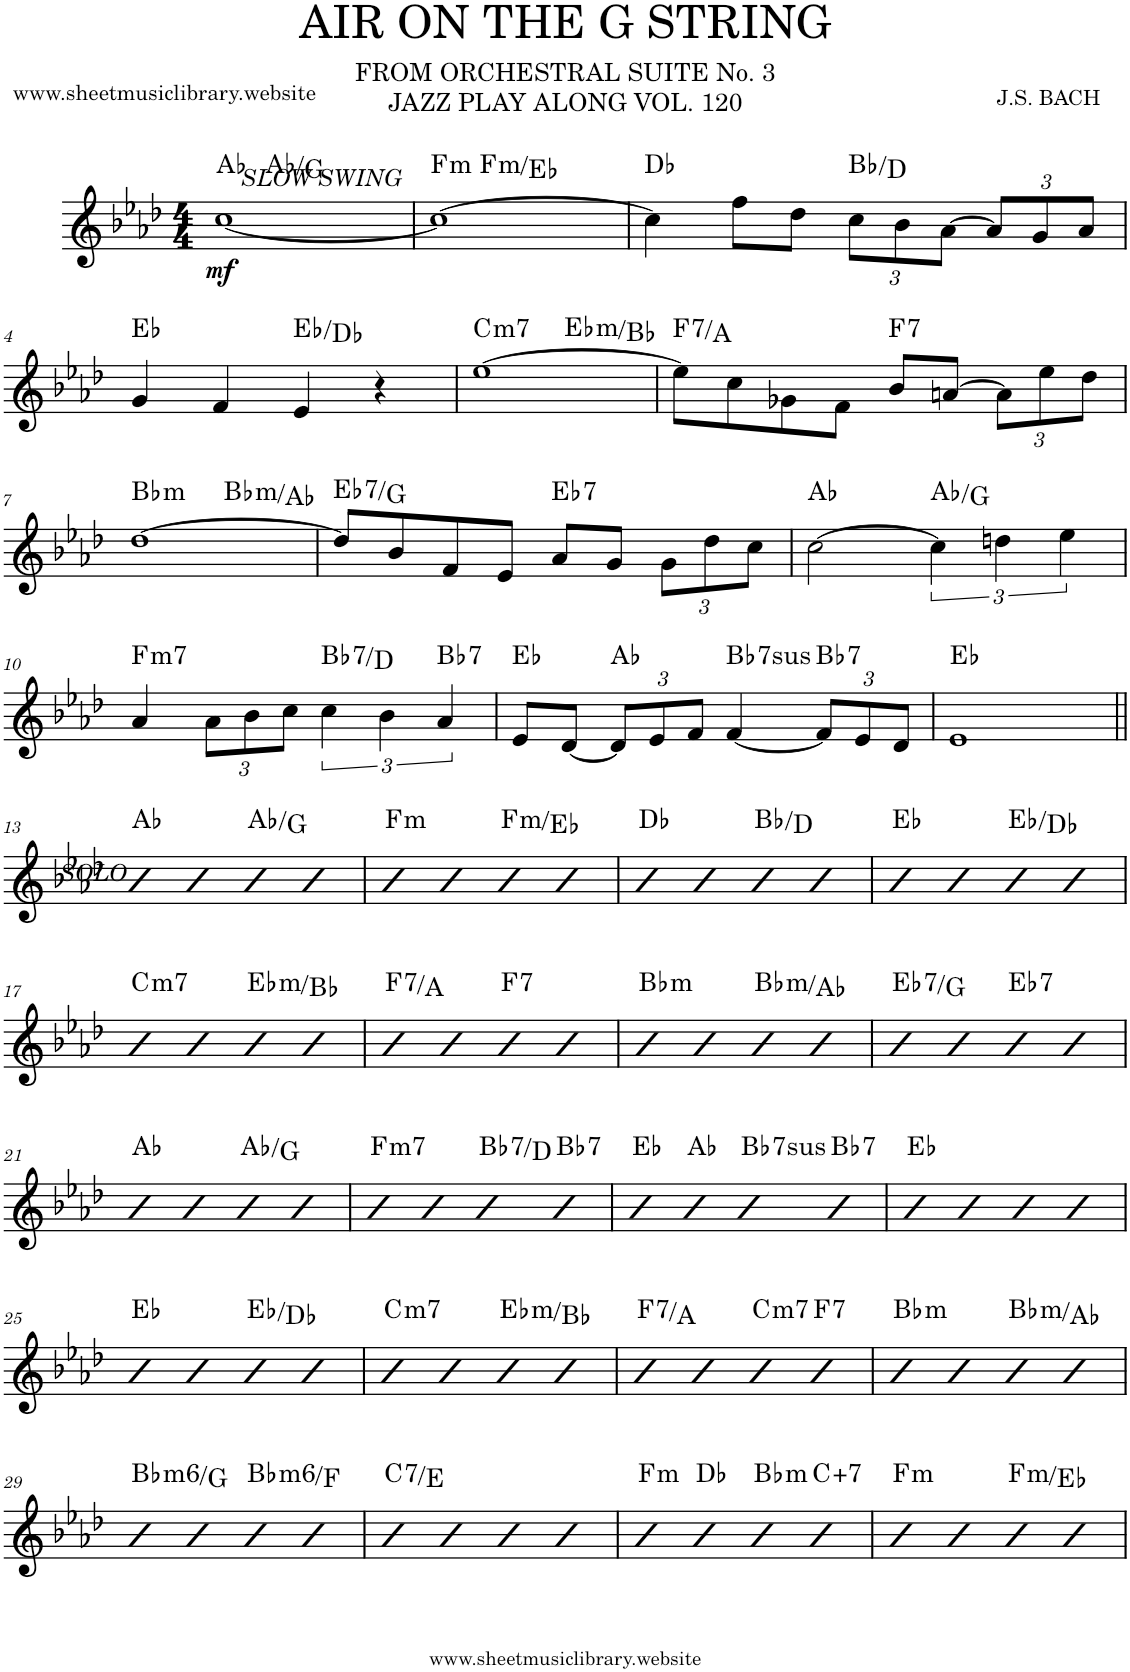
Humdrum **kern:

**kern	**dynam	**harte
*part1	*part1	*part1
*staff1	*staff1	*
*I"Piano	*	*
*I'Pno	*	*
*clefG2	*	*
*k[b-e-a-d-]	*	*
*M4/4	*	*
=1	=1	=1
!LO:TX:b:i:t=SLOW SWING	!	!
!	!LO:DY:b	!
*^	*	*
[1cc	4ryy	mf	Ab:maj
.	2.ryy	.	Ab:maj/7
=2	=2	=2	=2
!	!	!	!LO:H:kt=m
1cc_	4ryy	.	F:min
!	!	!	!LO:H:kt=m
.	2.ryy	.	F:min/b7
*v	*v	*	*
=3	=3	=3
4cc\]	.	Db:maj
8ff\L	.	.
8dd-\J	.	.
*Xbrackettup	*	*
12cc\L	.	Bb:maj/3
12b-\	.	.
[12a-\J	.	.
12a-/L]	.	.
12g/	.	.
12a-/J	.	.
!!LO:LB:g=z
=4	=4	=4
4g/	.	Eb:maj
4f/	.	.
4e-/	.	Eb:maj/b7
4r	.	.
=5	=5	=5
!	!	!LO:H:kt=m7
*^	*	*
[1ee-	2ryy	.	C:min7
!	!	!	!LO:H:kt=m
.	2ryy	.	Eb:min/5
=6	=6	=6	=6
!	!	!	!LO:H:kt=7
*v	*v	*	*
8ee-\L]	.	F:7/3
8cc\	.	.
8g-X\	.	.
8f\J	.	.
!	!	!LO:H:kt=7
8b-/L	.	F:7
[8an/J	.	.
12a\L]	.	.
12ee-\	.	.
12dd-\J	.	.
!!LO:LB:g=z
=7	=7	=7
!	!	!LO:H:kt=m
*^	*	*
[1dd-	2ryy	.	Bb:min
!	!	!	!LO:H:kt=m
.	2ryy	.	Bb:min/b7
=8	=8	=8	=8
!	!	!	!LO:H:kt=7
*v	*v	*	*
8dd-/L]	.	Eb:7/3
8b-/	.	.
8f/	.	.
8e-/J	.	.
!	!	!LO:H:kt=7
8a-/L	.	Eb:7
8g/J	.	.
12g\L	.	.
12dd-\	.	.
12cc\J	.	.
=9	=9	=9
[2cc\	.	Ab:maj
*brackettup	*	*
6cc\]	.	Ab:maj/7
6ddn\	.	.
6ee-\	.	.
!!LO:LB:g=z
=10	=10	=10
!	!	!LO:H:kt=m7
4a-/	.	F:min7
*Xbrackettup	*	*
12a-\L	.	.
12b-\	.	.
12cc\J	.	.
*brackettup	*	*
!	!	!LO:H:kt=7
6cc\	.	Bb:7/3
6b-\	.	.
!	!	!LO:H:kt=7
6a-/	.	Bb:7
=11	=11	=11
8e-/L	.	Eb:maj
[8d-/J	.	.
*Xbrackettup	*	*
12d-/L]	.	Ab:maj
12e-/	.	.
12f/J	.	.
!	!	!LO:H:kt=7sus
[4f/	.	Bb:sus4(7)
!	!	!LO:H:kt=7
12f/L]	.	Bb:7
12e-/	.	.
12d-/J	.	.
=12	=12	=12
1e-	.	Eb:maj
!!LO:LB:g=z
=13||	=13||	=13||
!LO:TX:b:i:t=SOLO	!	!
4b-	.	Ab:maj
4b-	.	.
4b-	.	Ab:maj/7
4b-	.	.
=14	=14	=14
!	!	!LO:H:kt=m
4b-	.	F:min
4b-	.	.
!	!	!LO:H:kt=m
4b-	.	F:min/b7
4b-	.	.
=15	=15	=15
4b-	.	Db:maj
4b-	.	.
4b-	.	Bb:maj/3
4b-	.	.
=16	=16	=16
4b-	.	Eb:maj
4b-	.	.
4b-	.	Eb:maj/b7
4b-	.	.
!!LO:LB:g=z
=17	=17	=17
!	!	!LO:H:kt=m7
4b-	.	C:min7
4b-	.	.
!	!	!LO:H:kt=m
4b-	.	Eb:min/5
4b-	.	.
=18	=18	=18
!	!	!LO:H:kt=7
4b-	.	F:7/3
4b-	.	.
!	!	!LO:H:kt=7
4b-	.	F:7
4b-	.	.
=19	=19	=19
!	!	!LO:H:kt=m
4b-	.	Bb:min
4b-	.	.
!	!	!LO:H:kt=m
4b-	.	Bb:min/b7
4b-	.	.
=20	=20	=20
!	!	!LO:H:kt=7
4b-	.	Eb:7/3
4b-	.	.
!	!	!LO:H:kt=7
4b-	.	Eb:7
4b-	.	.
!!LO:LB:g=z
=21	=21	=21
4b-	.	Ab:maj
4b-	.	.
4b-	.	Ab:maj/7
4b-	.	.
=22	=22	=22
!	!	!LO:H:kt=m7
4b-	.	F:min7
4b-	.	.
!	!	!LO:H:kt=7
4b-	.	Bb:7/3
!	!	!LO:H:kt=7
4b-	.	Bb:7
=23	=23	=23
4b-	.	Eb:maj
4b-	.	Ab:maj
!	!	!LO:H:kt=7sus
4b-	.	Bb:sus4(7)
!	!	!LO:H:kt=7
4b-	.	Bb:7
=24	=24	=24
4b-	.	Eb:maj
4b-	.	.
4b-	.	.
4b-	.	.
!!LO:LB:g=z
=25	=25	=25
*k[b-e-a-d-]	*	*
4b-	.	Eb:maj
4b-	.	.
4b-	.	Eb:maj/b7
4b-	.	.
=26	=26	=26
!	!	!LO:H:kt=m7
4b-	.	C:min7
4b-	.	.
!	!	!LO:H:kt=m
4b-	.	Eb:min/5
4b-	.	.
=27	=27	=27
!	!	!LO:H:kt=7
4b-	.	F:7/3
4b-	.	.
!	!	!LO:H:kt=m7
4b-	.	C:min7
!	!	!LO:H:kt=7
4b-	.	F:7
=28	=28	=28
!	!	!LO:H:kt=m
4b-	.	Bb:min
4b-	.	.
!	!	!LO:H:kt=m
4b-	.	Bb:min/b7
4b-	.	.
!!LO:LB:g=z
=29	=29	=29
!	!	!LO:H:kt=m6
4b-	.	Bb:min6/6
4b-	.	.
!	!	!LO:H:kt=m6
4b-	.	Bb:min6/5
4b-	.	.
=30	=30	=30
!	!	!LO:H:kt=7
4b-	.	C:7/3
4b-	.	.
4b-	.	.
4b-	.	.
=31	=31	=31
!	!	!LO:H:kt=m
4b-	.	F:min
4b-	.	Db:maj
!	!	!LO:H:kt=m
4b-	.	Bb:min
!	!	!LO:H:kt=7
4b-	.	C:aug(b7)
=32	=32	=32
!	!	!LO:H:kt=m
4b-	.	F:min
4b-	.	.
!	!	!LO:H:kt=m
4b-	.	F:min/b7
4b-	.	.
=	=	=
*-	*-	*-
